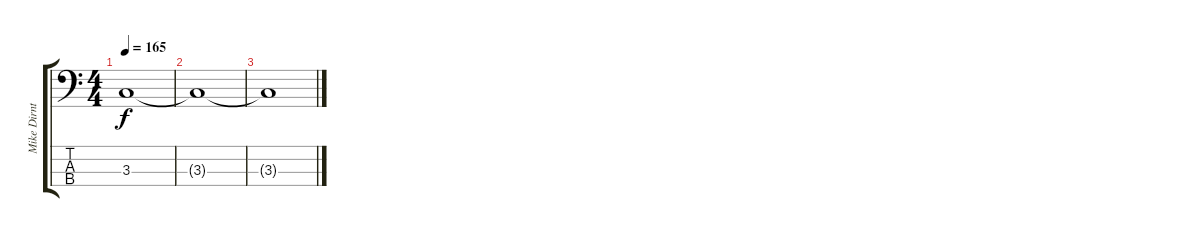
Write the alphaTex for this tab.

\track ("Mike Dirnt - Bass" "Mike Dirnt") {instrument electricbassfinger}
\staff {score tabs}
\tuning (G2 D2 A1 E1) {hide}
\ts (4 4)
\tempo 165
\clef f4
\ks c
3.3{t}.1{dy f} |
3.3{t}.1 |
3.3{t}.1
